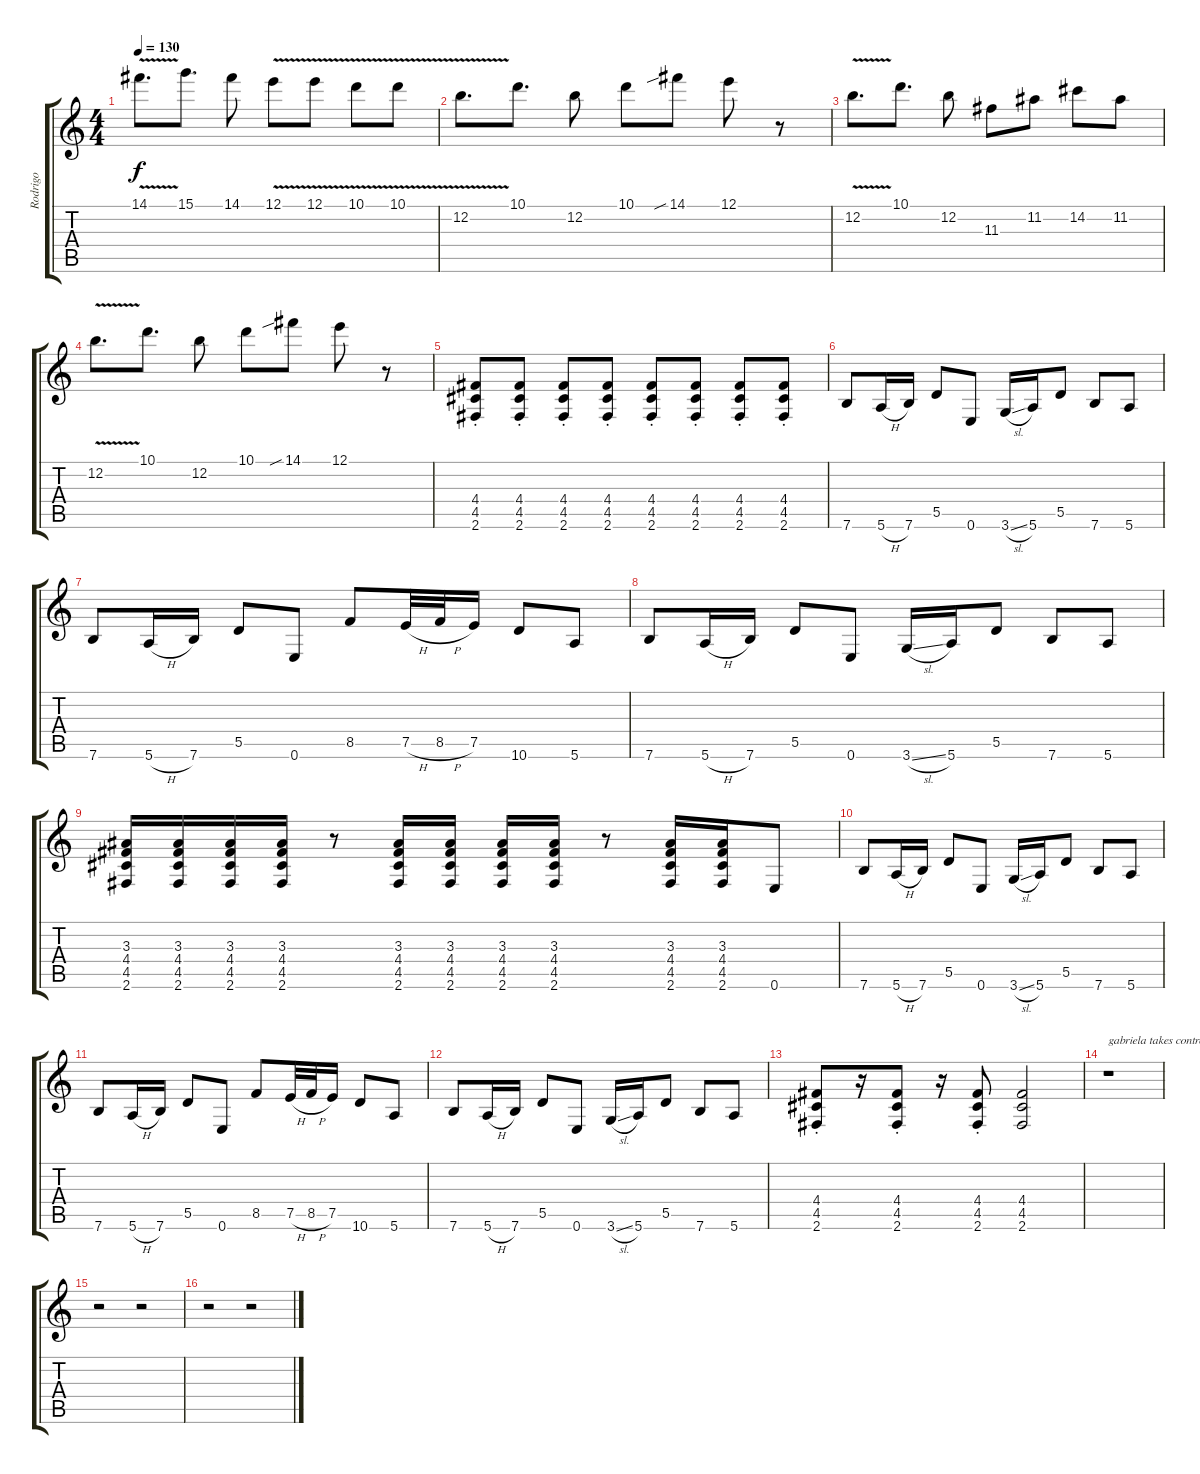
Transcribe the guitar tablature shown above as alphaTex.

\track ("Rodrigo" "Rodrigo") {instrument acousticguitarsteel}
\staff {score tabs}
\tuning (E4 B3 G3 D3 A2 E2) {hide}
\ts (4 4)
\tempo 130
\clef g2
\ks c
14.1{v}.8{d dy f} 15.1.8{d} 14.1.8 12.1{v}.8 12.1{v}.8 10.1{v}.8 10.1{v}.8 |
12.2{v}.8{d} 10.1.8{d} 12.2.8 10.1.8 14.1{sib}.8 12.1.8 r.8 |
12.2{v}.8{d} 10.1.8{d} 12.2.8 11.3.8 11.2.8 14.2.8 11.2.8 |
12.2{v}.8{d} 10.1.8{d} 12.2.8 10.1.8 14.1{sib}.8 12.1.8 r.8 |
(4.4{st} 4.5{st} 2.6{st}).8 (4.4{st} 4.5{st} 2.6{st}).8 (4.4{st} 4.5{st} 2.6{st}).8 (4.4{st} 4.5{st} 2.6{st}).8 (4.4{st} 4.5{st} 2.6{st}).8 (4.4{st} 4.5{st} 2.6{st}).8 (4.4{st} 4.5{st} 2.6{st}).8 (4.4{st} 4.5{st} 2.6{st}).8 |
7.6.8 5.6{h}.16 7.6.16 5.5.8 0.6.8 3.6{sl}.16 5.6.16 5.5.8 7.6.8 5.6.8 |
7.6.8 5.6{h}.16 7.6.16 5.5.8 0.6.8 8.5.8 7.5{h}.32 8.5{h}.32 7.5.16 10.6.8 5.6.8 |
7.6.8 5.6{h}.16 7.6.16 5.5.8 0.6.8 3.6{sl}.16 5.6.16 5.5.8 7.6.8 5.6.8 |
(3.3 4.4 4.5 2.6).16 (3.3 4.4 4.5 2.6).16 (3.3 4.4 4.5 2.6).16 (3.3 4.4 4.5 2.6).16 r.8 (3.3 4.4 4.5 2.6).16 (3.3 4.4 4.5 2.6).16 (3.3 4.4 4.5 2.6).16 (3.3 4.4 4.5 2.6).16 r.8 (3.3 4.4 4.5 2.6).16 (3.3 4.4 4.5 2.6).16 0.6.8 |
7.6.8 5.6{h}.16 7.6.16 5.5.8 0.6.8 3.6{sl}.16 5.6.16 5.5.8 7.6.8 5.6.8 |
7.6.8 5.6{h}.16 7.6.16 5.5.8 0.6.8 8.5.8 7.5{h}.32 8.5{h}.32 7.5.16 10.6.8 5.6.8 |
7.6.8 5.6{h}.16 7.6.16 5.5.8 0.6.8 3.6{sl}.16 5.6.16 5.5.8 7.6.8 5.6.8 |
(4.4{st} 4.5{st} 2.6{st}).8 r.16 (4.4{st} 4.5{st} 2.6{st}).8 r.16 (4.4{st} 4.5{st} 2.6{st}).8 (4.4 4.5 2.6).2 |
r.1{txt "gabriela takes control, wah rhythm played by rod"} |
r.2 r.2 |
r.2 r.2
